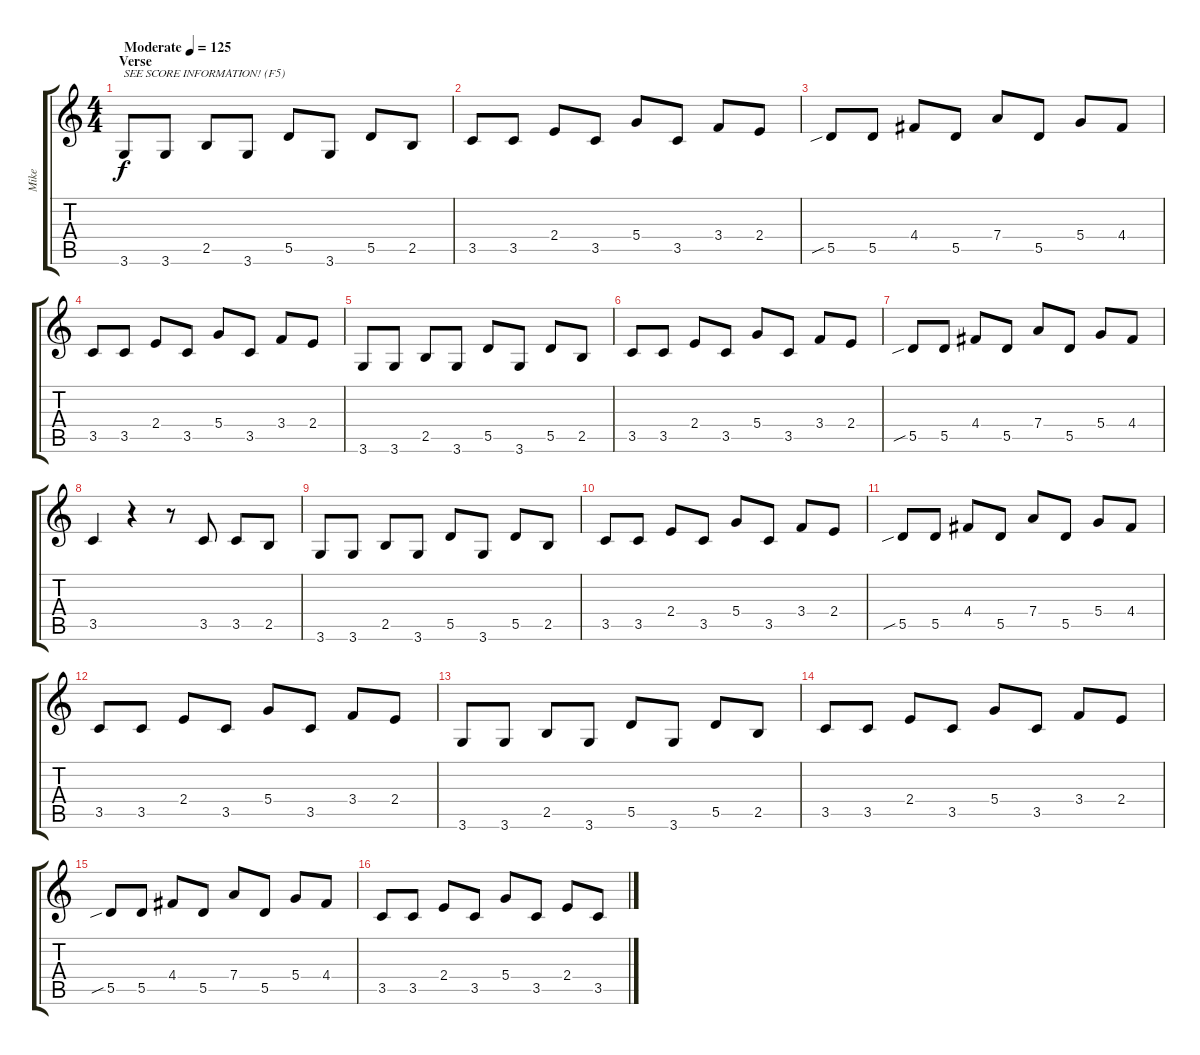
\track ("Mike" "Mike") {instrument acousticguitarsteel}
\staff {score tabs}
\tuning (E4 B3 G3 D3 A2 E2) {hide}
\ts (4 4)
\section ("" "Verse")
\tempo (125 "Moderate")
\clef g2
\ks c
3.6.8{txt "SEE SCORE INFORMATION! (F5)" dy f instrument acousticguitarsteel} 3.6.8 2.5.8 3.6.8 5.5.8 3.6.8 5.5.8 2.5.8 |
3.5.8 3.5.8 2.4.8 3.5.8 5.4.8 3.5.8 3.4.8 2.4.8 |
5.5{sib}.8 5.5.8 4.4.8 5.5.8 7.4.8 5.5.8 5.4.8 4.4.8 |
3.5.8 3.5.8 2.4.8 3.5.8 5.4.8 3.5.8 3.4.8 2.4.8 |
3.6.8 3.6.8 2.5.8 3.6.8 5.5.8 3.6.8 5.5.8 2.5.8 |
3.5.8 3.5.8 2.4.8 3.5.8 5.4.8 3.5.8 3.4.8 2.4.8 |
5.5{sib}.8 5.5.8 4.4.8 5.5.8 7.4.8 5.5.8 5.4.8 4.4.8 |
3.5.4 r.4 r.8 3.5.8 3.5.8 2.5.8 |
3.6.8 3.6.8 2.5.8 3.6.8 5.5.8 3.6.8 5.5.8 2.5.8 |
3.5.8 3.5.8 2.4.8 3.5.8 5.4.8 3.5.8 3.4.8 2.4.8 |
5.5{sib}.8 5.5.8 4.4.8 5.5.8 7.4.8 5.5.8 5.4.8 4.4.8 |
3.5.8 3.5.8 2.4.8 3.5.8 5.4.8 3.5.8 3.4.8 2.4.8 |
3.6.8 3.6.8 2.5.8 3.6.8 5.5.8 3.6.8 5.5.8 2.5.8 |
3.5.8 3.5.8 2.4.8 3.5.8 5.4.8 3.5.8 3.4.8 2.4.8 |
5.5{sib}.8 5.5.8 4.4.8 5.5.8 7.4.8 5.5.8 5.4.8 4.4.8 |
3.5.8 3.5.8 2.4.8 3.5.8 5.4.8 3.5.8 2.4.8 3.5.8
